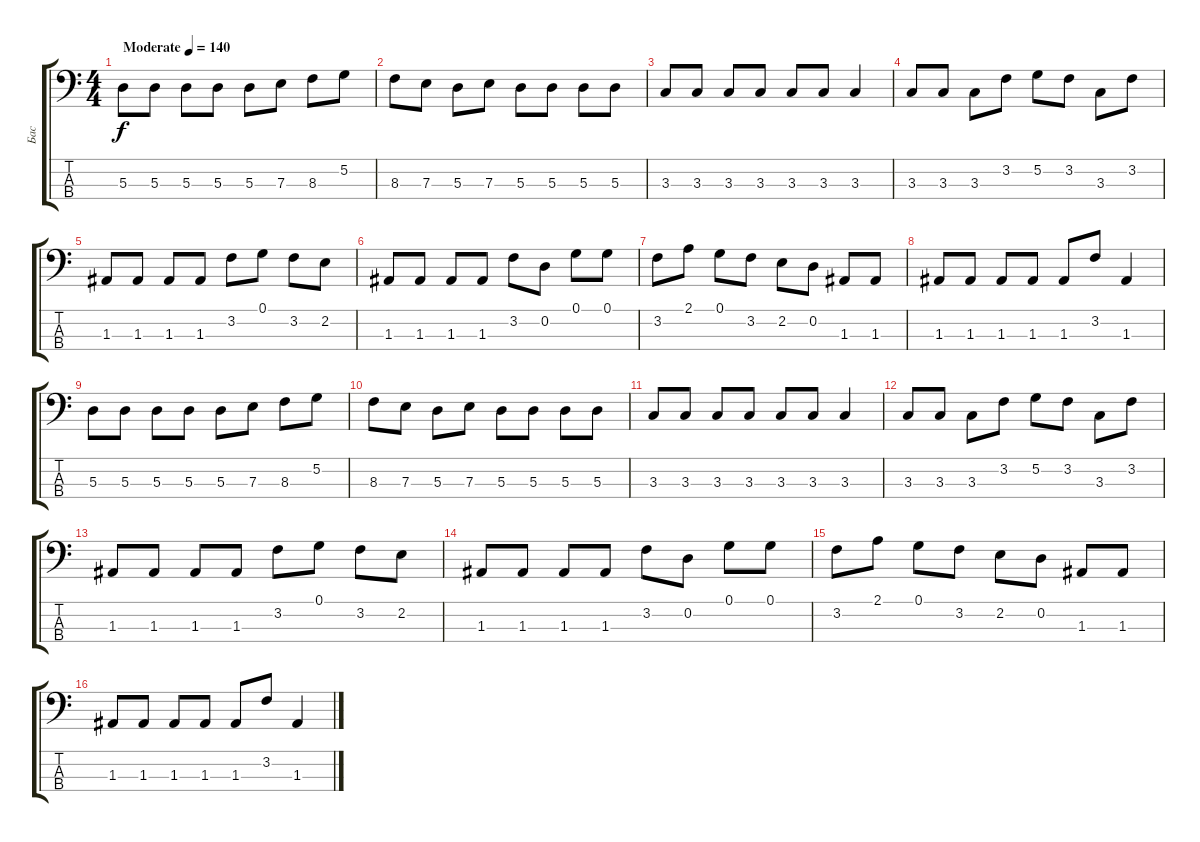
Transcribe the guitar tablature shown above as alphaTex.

\track ("Бас" "Бас") {instrument electricbassfinger}
\staff {score tabs}
\tuning (G2 D2 A1 E1) {hide}
\ts (4 4)
\tempo (140 "Moderate")
\clef f4
\ks c
5.3.8{dy f instrument electricbassfinger} 5.3.8 5.3.8 5.3.8 5.3.8 7.3.8 8.3.8 5.2.8 |
8.3.8 7.3.8 5.3.8 7.3.8 5.3.8 5.3.8 5.3.8 5.3.8 |
3.3.8 3.3.8 3.3.8 3.3.8 3.3.8 3.3.8 3.3.4 |
3.3.8 3.3.8 3.3.8 3.2.8 5.2.8 3.2.8 3.3.8 3.2.8 |
1.3.8 1.3.8 1.3.8 1.3.8 3.2.8 0.1.8 3.2.8 2.2.8 |
1.3.8 1.3.8 1.3.8 1.3.8 3.2.8 0.2.8 0.1.8 0.1.8 |
3.2.8 2.1.8 0.1.8 3.2.8 2.2.8 0.2.8 1.3.8 1.3.8 |
1.3.8 1.3.8 1.3.8 1.3.8 1.3.8 3.2.8 1.3.4 |
5.3.8 5.3.8 5.3.8 5.3.8 5.3.8 7.3.8 8.3.8 5.2.8 |
8.3.8 7.3.8 5.3.8 7.3.8 5.3.8 5.3.8 5.3.8 5.3.8 |
3.3.8 3.3.8 3.3.8 3.3.8 3.3.8 3.3.8 3.3.4 |
3.3.8 3.3.8 3.3.8 3.2.8 5.2.8 3.2.8 3.3.8 3.2.8 |
1.3.8 1.3.8 1.3.8 1.3.8 3.2.8 0.1.8 3.2.8 2.2.8 |
1.3.8 1.3.8 1.3.8 1.3.8 3.2.8 0.2.8 0.1.8 0.1.8 |
3.2.8 2.1.8 0.1.8 3.2.8 2.2.8 0.2.8 1.3.8 1.3.8 |
1.3.8 1.3.8 1.3.8 1.3.8 1.3.8 3.2.8 1.3.4
